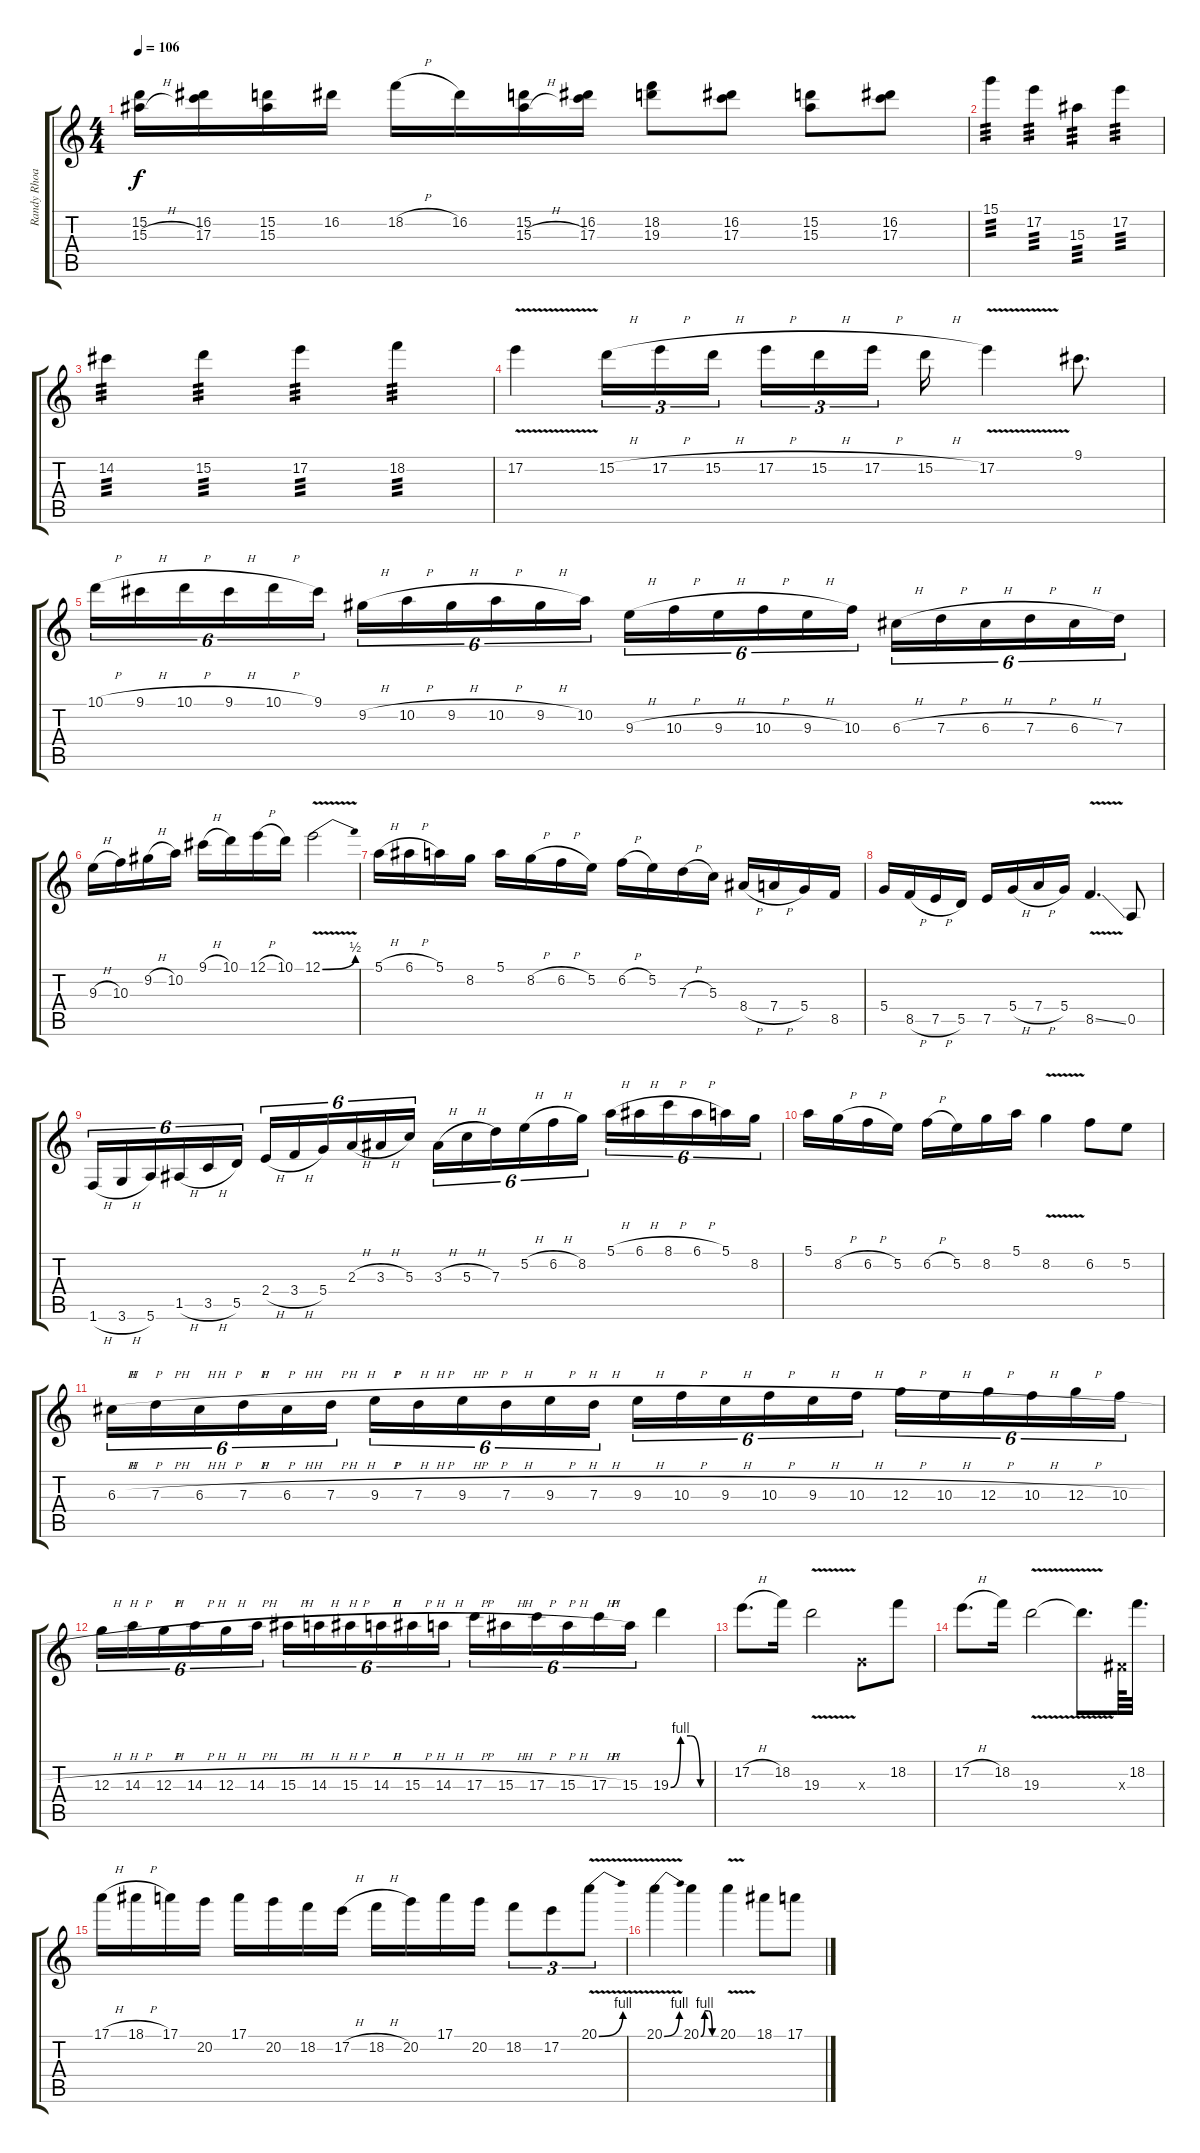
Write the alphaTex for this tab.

\track ("Randy Rhoads (Solo)" "Randy Rhoa") {instrument overdrivenguitar}
\staff {score tabs}
\tuning (E4 B3 G3 D3 A2 E2) {hide}
\ts (4 4)
\tempo 106
\clef g2
\ks c
(15.2 15.3{h}).16{dy f} (16.2 17.3).16 (15.2 15.3).16 16.2.16 18.2{h}.16 16.2.16 (15.2 15.3{h}).16 (16.2 17.3).16 (18.2 19.3).8 (16.2 17.3).8 (15.2 15.3).8 (16.2 17.3).8 |
15.1.4{tp 3} 17.2.4{tp 3} 15.3.4{tp 3} 17.2.4{tp 3} |
14.2.4{tp 3} 15.2.4{tp 3} 17.2.4{tp 3} 18.2.4{tp 3} |
17.2{v}.4 15.2{h}.16{tu (3 2)} 17.2{h}.16{tu (3 2)} 15.2{h}.16{tu (3 2) beam splitsecondary} 17.2{h}.16{tu (3 2)} 15.2{h}.16{tu (3 2)} 17.2{h}.16{tu (3 2)} 15.2{h}.16 17.2{v}.4 9.1.8{d} |
10.1{h}.16{tu (6 4)} 9.1{h}.16{tu (6 4)} 10.1{h}.16{tu (6 4)} 9.1{h}.16{tu (6 4)} 10.1{h}.16{tu (6 4)} 9.1.16{tu (6 4)} 9.2{h}.16{tu (6 4)} 10.2{h}.16{tu (6 4)} 9.2{h}.16{tu (6 4)} 10.2{h}.16{tu (6 4)} 9.2{h}.16{tu (6 4)} 10.2.16{tu (6 4)} 9.3{h}.16{tu (6 4)} 10.3{h}.16{tu (6 4)} 9.3{h}.16{tu (6 4)} 10.3{h}.16{tu (6 4)} 9.3{h}.16{tu (6 4)} 10.3.16{tu (6 4)} 6.3{h}.16{tu (6 4)} 7.3{h}.16{tu (6 4)} 6.3{h}.16{tu (6 4)} 7.3{h}.16{tu (6 4)} 6.3{h}.16{tu (6 4)} 7.3.16{tu (6 4)} |
9.3{h}.16 10.3.16 9.2{h}.16 10.2.16 9.1{h}.16 10.1.16 12.1{h}.16 10.1.16 12.1{be (bend 0 0 60 2) v}.2 |
5.1{h}.16 6.1{h}.16 5.1.16 8.2.16 5.1.16 8.2{h}.16 6.2{h}.16 5.2.16 6.2{h}.16 5.2.16 7.3{h}.16 5.3.16 8.4{h}.16 7.4{h}.16 5.4.16 8.5.16 |
5.4.16 8.5{h}.16 7.5{h}.16 5.5.16 7.5.16 5.4{h}.16 7.4{h}.16 5.4.16 8.5{v ss}.4{d} 0.5.8 |
1.6{h}.16{tu (6 4)} 3.6{h}.16{tu (6 4)} 5.6.16{tu (6 4)} 1.5{h}.16{tu (6 4)} 3.5{h}.16{tu (6 4)} 5.5.16{tu (6 4)} 2.4{h}.16{tu (6 4)} 3.4{h}.16{tu (6 4)} 5.4.16{tu (6 4)} 2.3{h}.16{tu (6 4)} 3.3{h}.16{tu (6 4)} 5.3.16{tu (6 4)} 3.3{h}.16{tu (6 4)} 5.3{h}.16{tu (6 4)} 7.3.16{tu (6 4)} 5.2{h}.16{tu (6 4)} 6.2{h}.16{tu (6 4)} 8.2.16{tu (6 4)} 5.1{h}.16{tu (6 4)} 6.1{h}.16{tu (6 4)} 8.1{h}.16{tu (6 4)} 6.1{h}.16{tu (6 4)} 5.1.16{tu (6 4)} 8.2.16{tu (6 4)} |
5.1.16 8.2{h}.16 6.2{h}.16 5.2.16 6.2{h}.16 5.2.16 8.2.16 5.1.16 8.2{v}.4 6.2.8 5.2.8 |
6.3{h}.16{tu (6 4)} 7.3{h}.16{tu (6 4)} 6.3{h}.16{tu (6 4)} 7.3{h}.16{tu (6 4)} 6.3{h}.16{tu (6 4)} 7.3{h}.16{tu (6 4)} 9.3{h}.16{tu (6 4)} 7.3{h}.16{tu (6 4)} 9.3{h}.16{tu (6 4)} 7.3{h}.16{tu (6 4)} 9.3{h}.16{tu (6 4)} 7.3{h}.16{tu (6 4)} 9.3{h}.16{tu (6 4)} 10.3{h}.16{tu (6 4)} 9.3{h}.16{tu (6 4)} 10.3{h}.16{tu (6 4)} 9.3{h}.16{tu (6 4)} 10.3{h}.16{tu (6 4)} 12.3{h}.16{tu (6 4)} 10.3{h}.16{tu (6 4)} 12.3{h}.16{tu (6 4)} 10.3{h}.16{tu (6 4)} 12.3{h}.16{tu (6 4)} 10.3{h}.16{tu (6 4)} |
12.3{h}.16{tu (6 4)} 14.3{h}.16{tu (6 4)} 12.3{h}.16{tu (6 4)} 14.3{h}.16{tu (6 4)} 12.3{h}.16{tu (6 4)} 14.3{h}.16{tu (6 4)} 15.3{h}.16{tu (6 4)} 14.3{h}.16{tu (6 4)} 15.3{h}.16{tu (6 4)} 14.3{h}.16{tu (6 4)} 15.3{h}.16{tu (6 4)} 14.3{h}.16{tu (6 4)} 17.3{h}.16{tu (6 4)} 15.3{h}.16{tu (6 4)} 17.3{h}.16{tu (6 4)} 15.3{h}.16{tu (6 4)} 17.3{h}.16{tu (6 4)} 15.3.16{tu (6 4)} 19.3{be (custom 0 0 15 4 30 4 45 0 60 0)}.4 |
17.2{h}.8{d} 18.2.16 19.3{v}.2 0.3{x}.8 18.2.8 |
17.2{h}.8{d} 18.2.16 19.3{v}.2 19.3{t}.8{d} -1.3{x}.64 18.2.32{d} |
17.1{h}.16 18.1{h}.16 17.1.16 20.2.16 17.1.16 20.2.16 18.2.16 17.2{h}.16 18.2{h}.16 20.2.16 17.1.16 20.2.16 18.2.8{tu (3 2)} 17.2.8{tu (3 2)} 20.1{be (bend 0 0 60 4) v}.8{tu (3 2)} |
20.1{be (bend 0 0 60 4) v}.4 20.1{be (custom 0 0 15 4 30 4 45 0 60 0)}.4 20.1{v}.4 18.1.8 17.1.8
